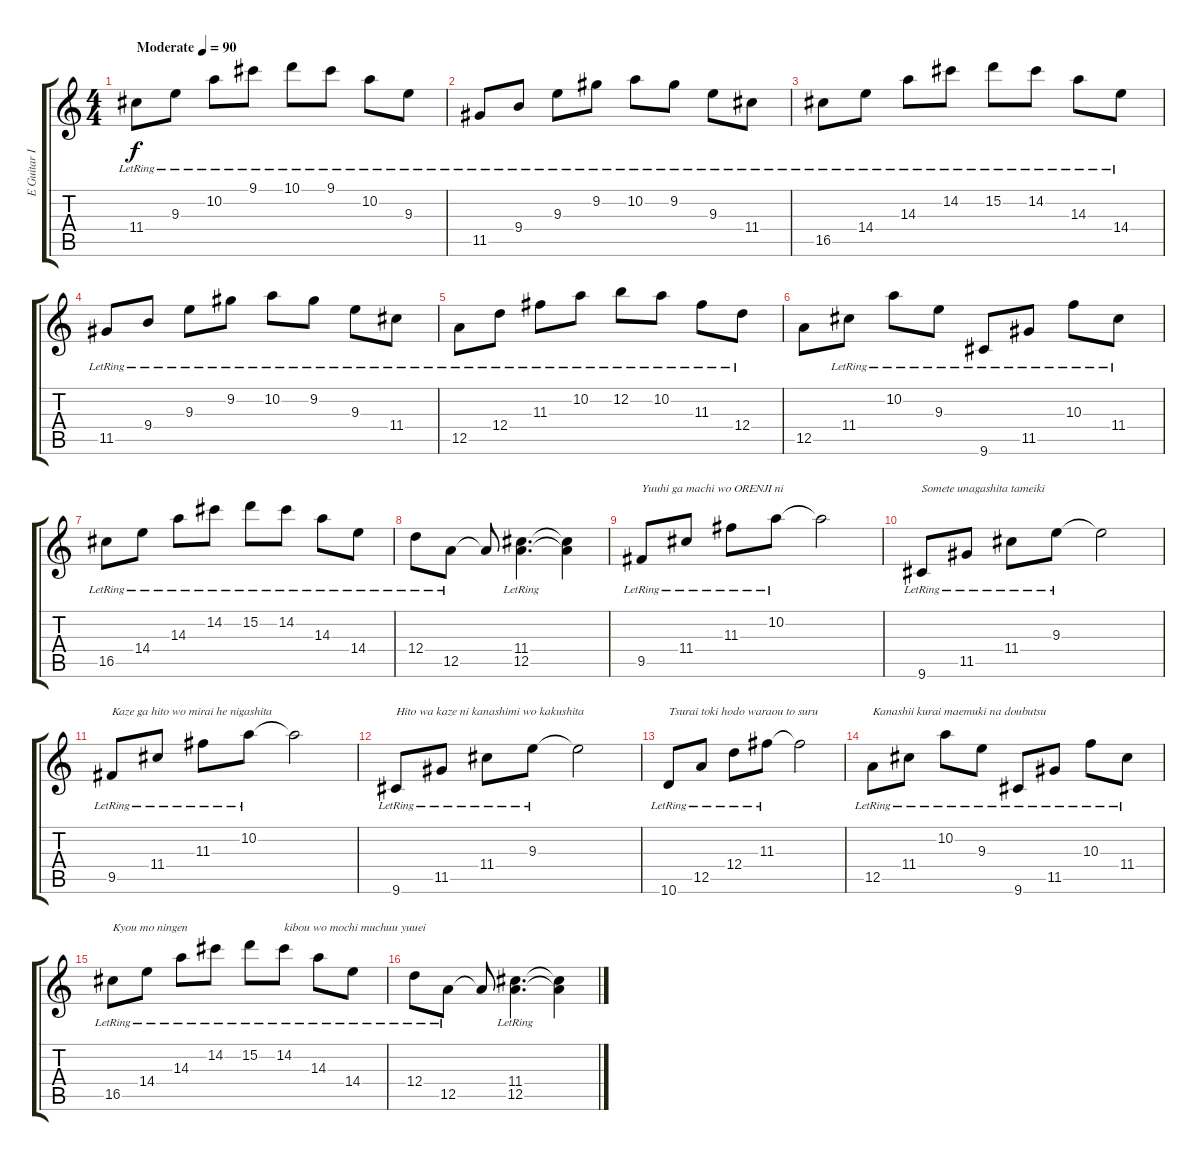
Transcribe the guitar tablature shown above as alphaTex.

\track ("E Guitar I" "E Guitar I") {instrument electricguitarjazz}
\staff {score tabs}
\tuning (E4 B3 G3 D3 A2 E2) {hide}
\ts (4 4)
\tempo (90 "Moderate")
\clef g2
\ks c
11.4{lr}.8{dy f instrument electricguitarjazz} 9.3{lr}.8 10.2{lr}.8 9.1{lr}.8 10.1{lr}.8 9.1{lr}.8 10.2{lr}.8 9.3{lr}.8 |
11.5{lr}.8 9.4{lr}.8 9.3{lr}.8 9.2{lr}.8 10.2{lr}.8 9.2{lr}.8 9.3{lr}.8 11.4{lr}.8 |
16.5{lr}.8 14.4{lr}.8 14.3{lr}.8 14.2{lr}.8 15.2{lr}.8 14.2{lr}.8 14.3{lr}.8 14.4{lr}.8 |
11.5{lr}.8 9.4{lr}.8 9.3{lr}.8 9.2{lr}.8 10.2{lr}.8 9.2{lr}.8 9.3{lr}.8 11.4{lr}.8 |
12.5{lr}.8 12.4{lr}.8 11.3{lr}.8 10.2{lr}.8 12.2{lr}.8 10.2{lr}.8 11.3{lr}.8 12.4{lr}.8 |
12.5.8 11.4{lr}.8 10.2{lr}.8 9.3{lr}.8 9.6{lr}.8 11.5{lr}.8 10.3{lr}.8 11.4{lr}.8 |
16.5{lr}.8 14.4{lr}.8 14.3{lr}.8 14.2{lr}.8 15.2{lr}.8 14.2{lr}.8 14.3{lr}.8 14.4{lr}.8 |
12.4{lr}.8 12.5{lr}.8 12.5{t}.8 (11.4{lr} 12.5{lr}).4{d} (11.4{t} 12.5{t}).4 |
9.5{lr}.8{txt "Yuuhi ga machi wo ORENJI ni"} 11.4{lr}.8 11.3{lr}.8 10.2{lr}.8 10.2{t}.2 |
9.6{lr}.8{txt "Somete unagashita tameiki"} 11.5{lr}.8 11.4{lr}.8 9.3{lr}.8 9.3{t}.2 |
9.5{lr}.8{txt "Kaze ga hito wo mirai he nigashita"} 11.4{lr}.8 11.3{lr}.8 10.2{lr}.8 10.2{t}.2 |
9.6{lr}.8{txt "Hito wa kaze ni kanashimi wo kakushita"} 11.5{lr}.8 11.4{lr}.8 9.3{lr}.8 9.3{t}.2 |
10.6{lr}.8{txt "Tsurai toki hodo waraou to suru"} 12.5{lr}.8 12.4{lr}.8 11.3{lr}.8 11.3{t}.2 |
12.5{lr}.8{txt "Kanashii kurai maemuki na doubutsu"} 11.4{lr}.8 10.2{lr}.8 9.3{lr}.8 9.6{lr}.8 11.5{lr}.8 10.3{lr}.8 11.4{lr}.8 |
16.5{lr}.8{txt "Kyou mo ningen"} 14.4{lr}.8 14.3{lr}.8 14.2{lr}.8 15.2{lr}.8 14.2{lr}.8{txt "kibou wo mochi muchuu yuuei"} 14.3{lr}.8 14.4{lr}.8 |
12.4{lr}.8 12.5{lr}.8 12.5{t}.8 (11.4{lr} 12.5{lr}).4{d} (11.4{t} 12.5{t}).4
